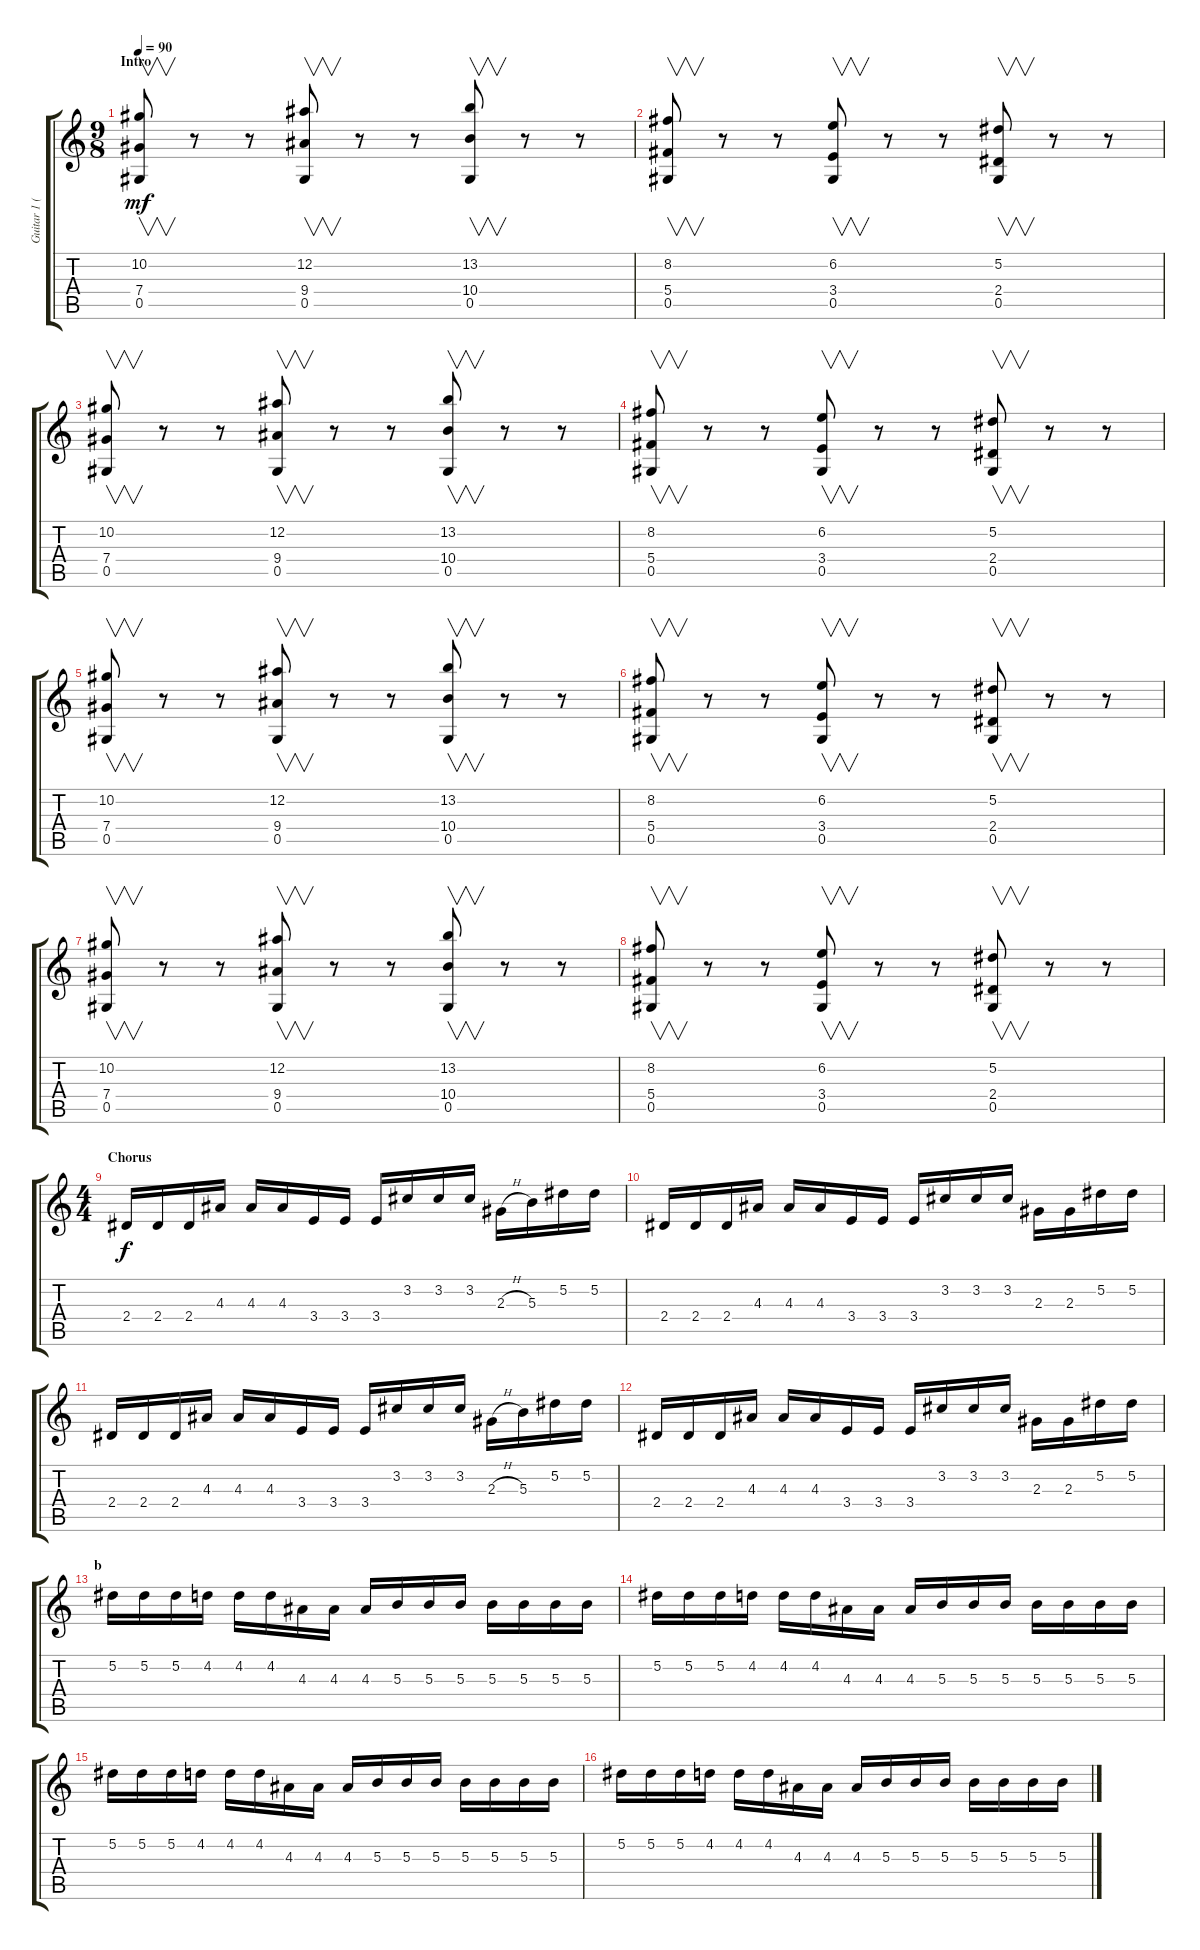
\track ("Guitar 1 (Eb)" "Guitar 1 (") {instrument overdrivenguitar}
\staff {score tabs}
\tuning (Eb4 Bb3 Gb3 Db3 Ab2 Eb2) {hide}
\ts (9 8)
\section ("" "Intro")
\tempo 90
\clef g2
\ks c
(10.2 7.4 0.5).8{v dy mf instrument overdrivenguitar} r.8 r.8 (12.2 9.4 0.5).8{v} r.8 r.8 (13.2 10.4 0.5).8{v} r.8 r.8 |
(8.2 5.4 0.5).8{v} r.8 r.8 (6.2 3.4 0.5).8{v} r.8 r.8 (5.2 2.4 0.5).8{v} r.8 r.8 |
(10.2 7.4 0.5).8{v} r.8 r.8 (12.2 9.4 0.5).8{v} r.8 r.8 (13.2 10.4 0.5).8{v} r.8 r.8 |
(8.2 5.4 0.5).8{v} r.8 r.8 (6.2 3.4 0.5).8{v} r.8 r.8 (5.2 2.4 0.5).8{v} r.8 r.8 |
(10.2 7.4 0.5).8{v} r.8 r.8 (12.2 9.4 0.5).8{v} r.8 r.8 (13.2 10.4 0.5).8{v} r.8 r.8 |
(8.2 5.4 0.5).8{v} r.8 r.8 (6.2 3.4 0.5).8{v} r.8 r.8 (5.2 2.4 0.5).8{v} r.8 r.8 |
(10.2 7.4 0.5).8{v} r.8 r.8 (12.2 9.4 0.5).8{v} r.8 r.8 (13.2 10.4 0.5).8{v} r.8 r.8 |
(8.2 5.4 0.5).8{v} r.8 r.8 (6.2 3.4 0.5).8{v} r.8 r.8 (5.2 2.4 0.5).8{v} r.8 r.8 |
\ts (4 4)
\section ("" "Chorus")
2.4.16{dy f} 2.4.16 2.4.16 4.3.16 4.3.16 4.3.16 3.4.16 3.4.16 3.4.16 3.2.16 3.2.16 3.2.16 2.3{h}.16 5.3.16 5.2.16 5.2.16 |
2.4.16 2.4.16 2.4.16 4.3.16 4.3.16 4.3.16 3.4.16 3.4.16 3.4.16 3.2.16 3.2.16 3.2.16 2.3.16 2.3.16 5.2.16 5.2.16 |
2.4.16 2.4.16 2.4.16 4.3.16 4.3.16 4.3.16 3.4.16 3.4.16 3.4.16 3.2.16 3.2.16 3.2.16 2.3{h}.16 5.3.16 5.2.16 5.2.16 |
2.4.16 2.4.16 2.4.16 4.3.16 4.3.16 4.3.16 3.4.16 3.4.16 3.4.16 3.2.16 3.2.16 3.2.16 2.3.16 2.3.16 5.2.16 5.2.16 |
\section ("" "b")
5.2.16 5.2.16 5.2.16 4.2.16 4.2.16 4.2.16 4.3.16 4.3.16 4.3.16 5.3.16 5.3.16 5.3.16 5.3.16 5.3.16 5.3.16 5.3.16 |
5.2.16 5.2.16 5.2.16 4.2.16 4.2.16 4.2.16 4.3.16 4.3.16 4.3.16 5.3.16 5.3.16 5.3.16 5.3.16 5.3.16 5.3.16 5.3.16 |
5.2.16 5.2.16 5.2.16 4.2.16 4.2.16 4.2.16 4.3.16 4.3.16 4.3.16 5.3.16 5.3.16 5.3.16 5.3.16 5.3.16 5.3.16 5.3.16 |
5.2.16 5.2.16 5.2.16 4.2.16 4.2.16 4.2.16 4.3.16 4.3.16 4.3.16 5.3.16 5.3.16 5.3.16 5.3.16 5.3.16 5.3.16 5.3.16
